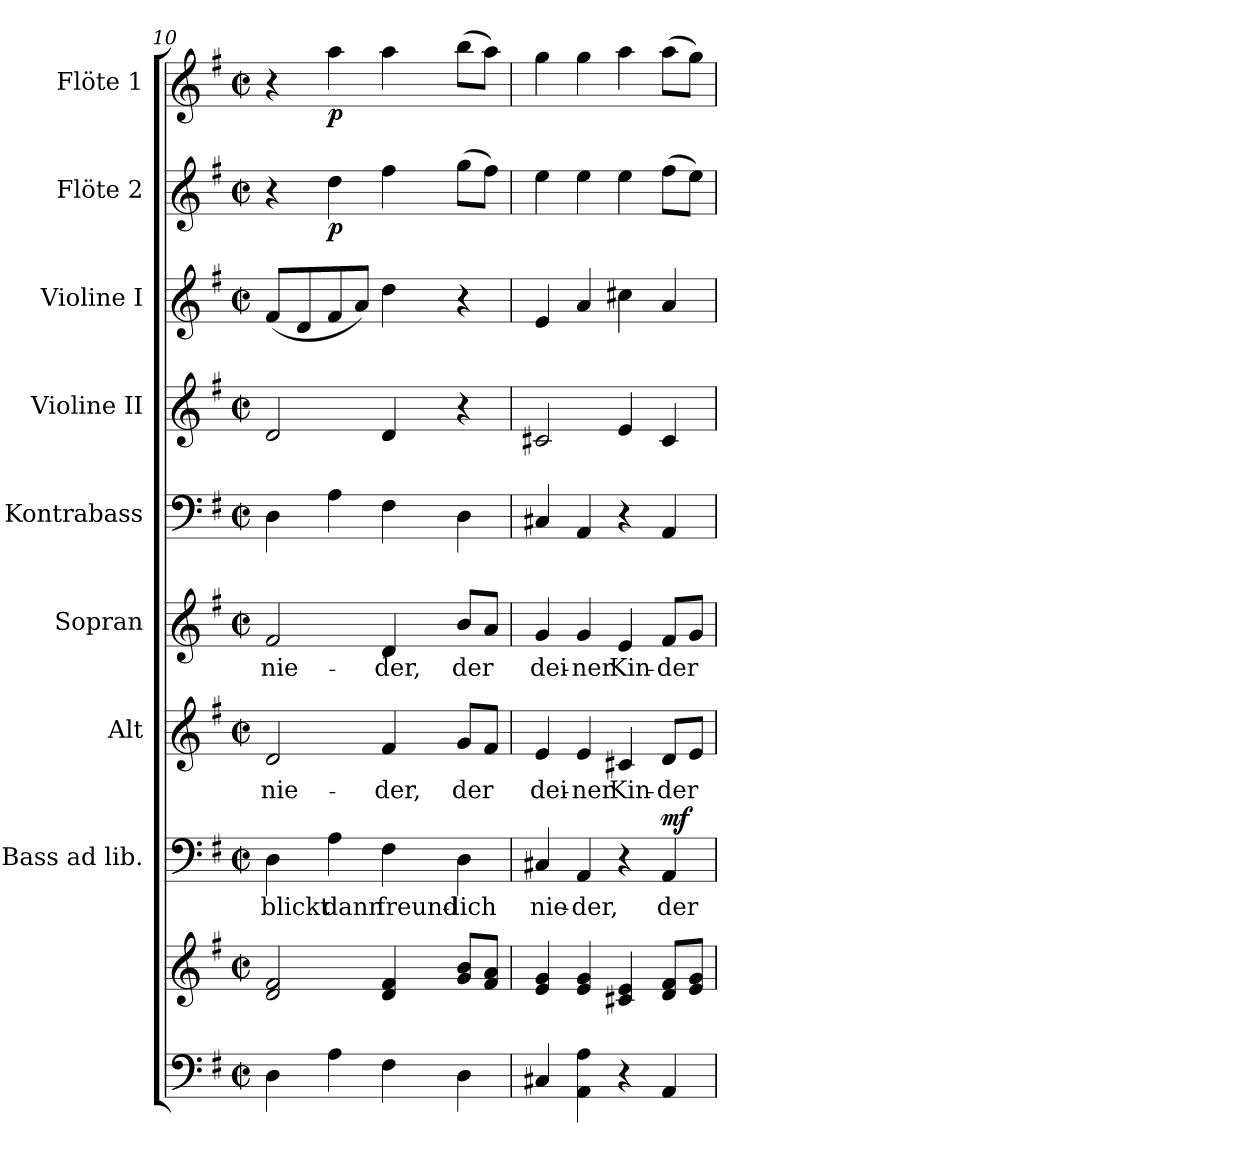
**kern	**kern	**kern	**text	**dynam	**kern	**text	**kern	**text	**kern	**kern	**kern	**kern	**dynam	**kern	**dynam
*part9	*part9	*part8	*part8	*part8	*part7	*part7	*part6	*part6	*part5	*part4	*part3	*part2	*part2	*part1	*part1
*staff10	*staff9	*staff8	*staff8	*staff8	*staff7	*staff7	*staff6	*staff6	*staff5	*staff4	*staff3	*staff2	*staff2	*staff1	*staff1
*	*	*I"Bass ad lib.	*	*	*I"Alt	*	*I"Sopran	*	*I"Kontrabass	*I"Violine II	*I"Violine I	*I"Flöte 2	*	*I"Flöte 1	*
*	*	*I'B.	*	*	*I'A.	*	*I'S.	*	*I'Kb.	*I'Vl. II	*I'Vl. I	*I'Fl. 2	*	*I'Fl. 1	*
*clefF4	*clefG2	*clefF4	*	*	*clefG2	*	*clefG2	*	*clefF4	*clefG2	*clefG2	*clefG2	*	*clefG2	*
*	*	*	*	*	*	*	*	*	*ITrd7c12	*	*	*	*	*	*
*k[f#]	*k[f#]	*k[f#]	*	*	*k[f#]	*	*k[f#]	*	*k[f#]	*k[f#]	*k[f#]	*k[f#]	*	*k[f#]	*
*G:	*G:	*G:	*	*	*G:	*	*G:	*	*G:	*G:	*G:	*G:	*	*G:	*
*M2/2	*M2/2	*M2/2	*	*	*M2/2	*	*M2/2	*	*M2/2	*M2/2	*M2/2	*M2/2	*	*M2/2	*
*met(c|)	*met(c|)	*met(c|)	*	*	*met(c|)	*	*met(c|)	*	*met(c|)	*met(c|)	*met(c|)	*met(c|)	*	*met(c|)	*
=10	=10	=10	=10	=10	=10	=10	=10	=10	=10	=10	=10	=10	=10	=10	=10
!	!	!	!LO:LY:b	!	!	!LO:LY:b	!	!LO:LY:b	!	!	!	!	!	!	!
4D\	2d/ 2f#/	4D\	blickt	.	2d/	nie-	2f#/	nie-	4DD\	2d/	(<8f#/L	4r	.	4r	.
.	.	.	.	.	.	.	.	.	.	.	8d/	.	.	.	.
!	!	!	!LO:LY:b	!	!	!	!	!	!	!	!	!	!LO:DY:b	!	!LO:DY:b
4A\	.	4A\	dann	.	.	.	.	.	4AA\	.	8f#/	4dd\	p	4aa\	p
.	.	.	.	.	.	.	.	.	.	.	8a/J)	.	.	.	.
!	!	!	!LO:LY:b	!	!	!LO:LY:b	!	!LO:LY:b	!	!	!	!	!	!	!
4F#\	4d/ 4f#/	4F#\	freund-	.	4f#/	-der,	4d/	-der,	4FF#\	4d/	4dd\	4ff#\	.	4aa\	.
!	!	!	!LO:LY:b	!	!	!LO:LY:b	!	!LO:LY:b	!	!	!	!	!	!	!
4D\	8g/ 8b/L	4D\	-lich	.	8g/L	der	8b/L	der	4DD\	4r	4r	(>8gg\L	.	(>8bb\L	.
.	8f#/ 8a/J	.	.	.	8f#/J	.	8a/J	.	.	.	.	8ff#\J)	.	8aa\J)	.
=11	=11	=11	=11	=11	=11	=11	=11	=11	=11	=11	=11	=11	=11	=11	=11
!	!	!	!LO:LY:b	!	!	!LO:LY:b	!	!LO:LY:b	!	!	!	!	!	!	!
4C#X/	4e/ 4g/	4C#X/	nie-	.	4e/	dei-	4g/	dei-	4CC#X/	2c#X/	4e/	4ee\	.	4gg\	.
!	!	!	!LO:LY:b	!	!	!LO:LY:b	!	!LO:LY:b	!	!	!	!	!	!	!
4AA\ 4A\	4e/ 4g/	4AA/	-der,	.	4e/	-ner	4g/	-ner	4AAA/	.	4a/	4ee\	.	4gg\	.
!	!	!	!	!	!	!LO:LY:b	!	!LO:LY:b	!	!	!	!	!	!	!
4r	4c#X/ 4e/	4r	.	.	4c#X/	Kin-	4e/	Kin-	4r	4e/	4cc#X\	4ee\	.	4aa\	.
!	!	!	!LO:LY:b	!LO:DY:a	!	!LO:LY:b	!	!LO:LY:b	!	!	!	!	!	!	!
4AA/	8d/ 8f#/L	4AA/	der	mf	8d/L	-der	8f#/L	-der	4AAA/	4c#/	4a/	(>8ff#\L	.	(>8aa\L	.
.	8e/ 8g/J	.	.	.	8e/J	.	8g/J	.	.	.	.	8ee\J)	.	8gg\J)	.
=	=	=	=	=	=	=	=	=	=	=	=	=	=	=	=
*-	*-	*-	*-	*-	*-	*-	*-	*-	*-	*-	*-	*-	*-	*-	*-
